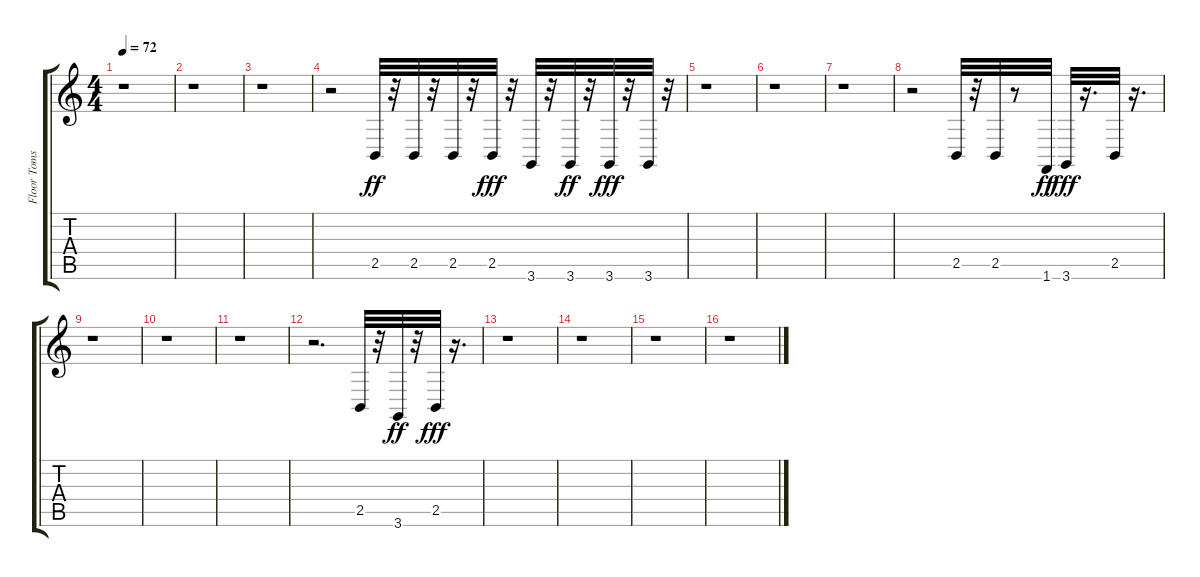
\track ("Floor Toms" "Floor Toms") {instrument lead3calliope}
\staff {score tabs}
\tuning (E4 B3 G3 D3 A2 E2) {hide}
\ts (4 4)
\tempo 72
\clef g2
\ks c
r.1{dy fff} |
r.1 |
r.1 |
r.2 2.5.32{dy ff} r.32 2.5.32 r.32 2.5.32 r.32 2.5.32{dy fff} r.32 3.6.32 r.32 3.6.32{dy ff} r.32 3.6.32{dy fff} r.32 3.6.32 r.32 |
r.1 |
r.1 |
r.1 |
r.2 2.5.32 r.32 2.5.32 r.8 1.6.32{dy ff} 3.6.32{dy fff} r.16{d} 2.5.32 r.16{d} |
r.1 |
r.1 |
r.1 |
r.2{d} 2.5.32 r.32 3.6.32{dy ff} r.32 2.5.32{dy fff} r.16{d} |
r.1 |
r.1 |
r.1 |
r.1
